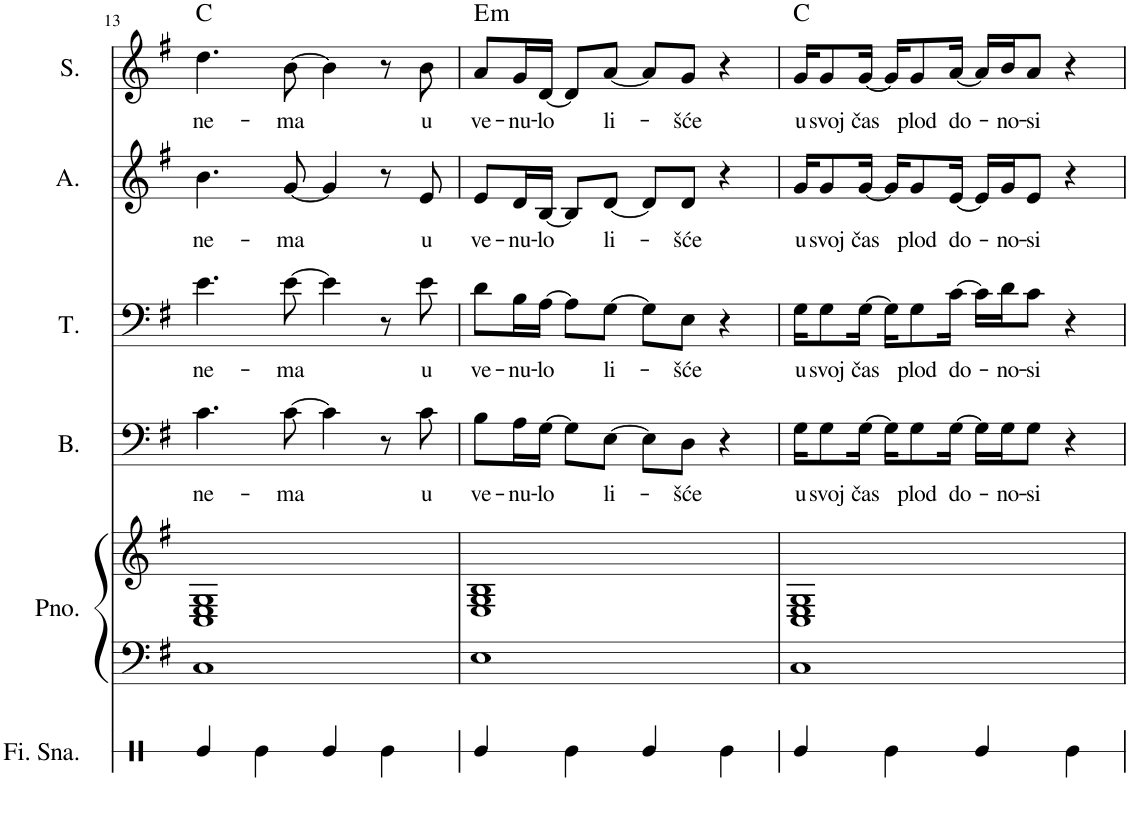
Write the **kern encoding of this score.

**kern	**kern	**kern	**kern	**text	**kern	**text	**kern	**text	**kern	**text	**harte
*part6	*part5	*part5	*part4	*part4	*part3	*part3	*part2	*part2	*part1	*part1	*part1
*staff7	*staff6	*staff5	*staff4	*staff4	*staff3	*staff3	*staff2	*staff2	*staff1	*staff1	*
*I"Finger Snap	*I"Piano	*	*I"Bass	*	*I"Tenor	*	*I"Alto	*	*I"Soprano	*	*
*I'Fi. Sna.	*I'Pno.	*	*I'B.	*	*I'T.	*	*I'A.	*	*I'S.	*	*
!!LO:PB:g=z
*clefX	*clefF4	*clefG2	*clefF4	*	*clefF4	*	*clefG2	*	*clefG2	*	*
*k[]	*k[f#]	*k[f#]	*k[f#]	*	*k[f#]	*	*k[f#]	*	*k[f#]	*	*
*M4/4	*M4/4	*M4/4	*M4/4	*	*M4/4	*	*M4/4	*	*M4/4	*	*
=13	=13	=13	=13	=13	=13	=13	=13	=13	=13	=13	=13
!	!	!	!	!LO:LY:b	!	!LO:LY:b	!	!LO:LY:b	!	!LO:LY:b	!
4Re/	1C	1C 1E 1G	4.c\	ne-	4.e\	ne-	4.b\	ne-	4.dd\	ne-	C:maj
4Re\	.	.	.	.	.	.	.	.	.	.	.
!	!	!	!	!LO:LY:b	!	!LO:LY:b	!	!LO:LY:b	!	!LO:LY:b	!
.	.	.	[8c\	-ma	[8e\	-ma	[8g/	-ma	[8b\	-ma	.
4Re/	.	.	4c\]	.	4e\]	.	4g/]	.	4b\]	.	.
4Re\	.	.	8r	.	8r	.	8r	.	8r	.	.
!	!	!	!	!LO:LY:b	!	!LO:LY:b	!	!LO:LY:b	!	!LO:LY:b	!
.	.	.	8c\	u	8e\	u	8e/	u	8b\	u	.
=14	=14	=14	=14	=14	=14	=14	=14	=14	=14	=14	=14
!	!	!	!	!LO:LY:b	!	!LO:LY:b	!	!LO:LY:b	!	!LO:LY:b	!LO:H:kt=m
4Re/	1E	1E 1G 1B	8B\L	ve-	8d\L	ve-	8e/L	ve-	8a/L	ve-	E:min
!	!	!	!	!LO:LY:b	!	!LO:LY:b	!	!LO:LY:b	!	!LO:LY:b	!
.	.	.	16A\L	-nu-	16B\L	-nu-	16d/L	-nu-	16g/L	-nu-	.
!	!	!	!	!LO:LY:b	!	!LO:LY:b	!	!LO:LY:b	!	!LO:LY:b	!
.	.	.	[16G\JJ	-lo	[16A\JJ	-lo	[16B/JJ	-lo	[16d/JJ	-lo	.
4Re\	.	.	8G\L]	.	8A\L]	.	8B/L]	.	8d/L]	.	.
!	!	!	!	!LO:LY:b	!	!LO:LY:b	!	!LO:LY:b	!	!LO:LY:b	!
.	.	.	[8E\J	li-	[8G\J	li-	[8d/J	li-	[8a/J	li-	.
4Re/	.	.	8E\L]	.	8G\L]	.	8d/L]	.	8a/L]	.	.
!	!	!	!	!LO:LY:b	!	!LO:LY:b	!	!LO:LY:b	!	!LO:LY:b	!
.	.	.	8D\J	-šće	8E\J	-šće	8d/J	-šće	8g/J	-šće	.
4Re\	.	.	4r	.	4r	.	4r	.	4r	.	.
=15	=15	=15	=15	=15	=15	=15	=15	=15	=15	=15	=15
!	!	!	!	!LO:LY:b	!	!LO:LY:b	!	!LO:LY:b	!	!LO:LY:b	!
4Re/	1C	1C 1E 1G	16G\KL	u	16G\KL	u	16g/KL	u	16g/KL	u	C:maj
!	!	!	!	!LO:LY:b	!	!LO:LY:b	!	!LO:LY:b	!	!LO:LY:b	!
.	.	.	8G\	svoj	8G\	svoj	8g/	svoj	8g/	svoj	.
!	!	!	!	!LO:LY:b	!	!LO:LY:b	!	!LO:LY:b	!	!LO:LY:b	!
.	.	.	[16G\Jk	čas	[16G\Jk	čas	[16g/Jk	čas	[16g/Jk	čas	.
4Re\	.	.	16G\KL]	.	16G\KL]	.	16g/KL]	.	16g/KL]	.	.
!	!	!	!	!LO:LY:b	!	!LO:LY:b	!	!LO:LY:b	!	!LO:LY:b	!
.	.	.	8G\	plod	8G\	plod	8g/	plod	8g/	plod	.
!	!	!	!	!LO:LY:b	!	!LO:LY:b	!	!LO:LY:b	!	!LO:LY:b	!
.	.	.	[16G\Jk	do-	[16c\Jk	do-	[16e/Jk	do-	[16a/Jk	do-	.
4Re/	.	.	16G\LL]	.	16c\LL]	.	16e/LL]	.	16a/LL]	.	.
!	!	!	!	!LO:LY:b	!	!LO:LY:b	!	!LO:LY:b	!	!LO:LY:b	!
.	.	.	16G\J	-no-	16d\J	-no-	16g/J	-no-	16b/J	-no-	.
!	!	!	!	!LO:LY:b	!	!LO:LY:b	!	!LO:LY:b	!	!LO:LY:b	!
.	.	.	8G\J	-si	8c\J	-si	8e/J	-si	8a/J	-si	.
4Re\	.	.	4r	.	4r	.	4r	.	4r	.	.
=	=	=	=	=	=	=	=	=	=	=	=
*-	*-	*-	*-	*-	*-	*-	*-	*-	*-	*-	*-
